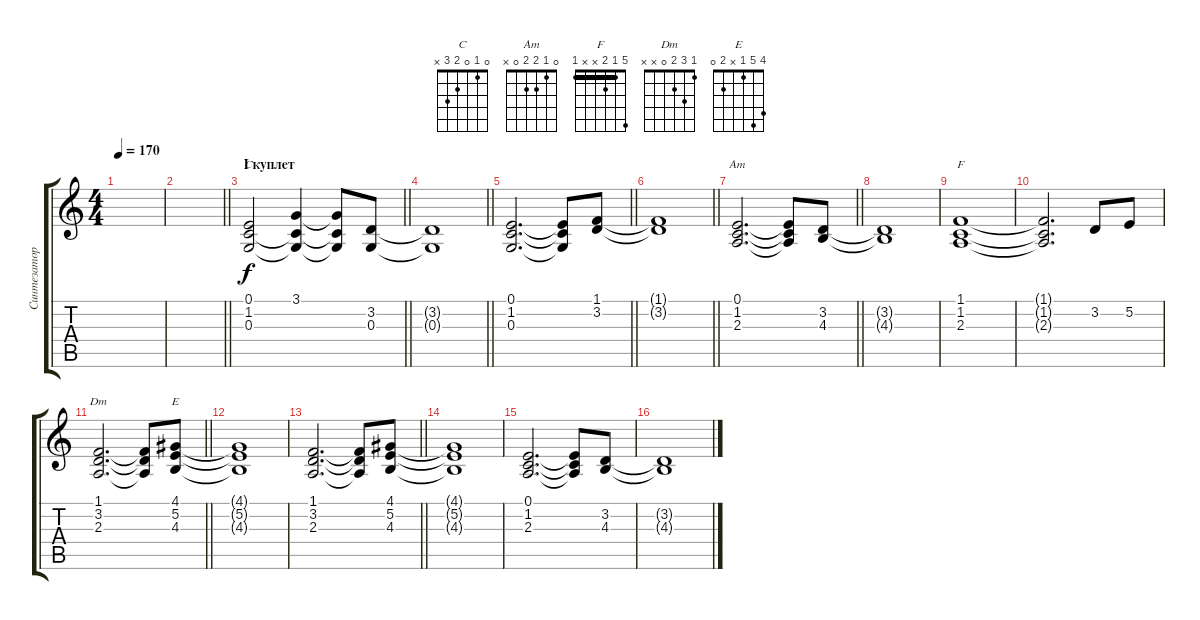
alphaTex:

\track ("Синтезатор" "Синтезатор") {instrument electricpiano1}
\staff {score tabs}
\tuning (E4 B3 G3 D3 A2 E2) {hide}
\chord ("C" 0 1 0 2 3 x)
\chord ("Am" 0 1 2 2 0 x)
\chord ("F" 5 1 2 x x 1) {barre 1}
\chord ("Dm" 1 3 2 0 x x)
\chord ("E" 4 5 1 x 2 0)
\ts (4 4)
\tempo 170
\clef g2
\ks c
|
\barLineRight lightlight
|
\section ("" "I куплет")
\barLineRight lightlight
(0.1 1.2 0.3).2{ch "C"} (3.1 1.2{t} 0.3{t}).4 (3.1{t} 1.2{t} 0.3{t}).8 (3.2 0.3).8 |
\barLineRight lightlight
(3.2{t} 0.3{t}).1 |
\barLineRight lightlight
(0.1 1.2 0.3).2{d} (0.1{t} 1.2{t} 0.3{t}).8 (1.1 3.2).8 |
\barLineRight lightlight
(1.1{t} 3.2{t}).1 |
\barLineRight lightlight
(0.1 1.2 2.3).2{d ch "Am"} (0.1{t} 1.2{t} 2.3{t}).8 (3.2 4.3).8 |
(3.2{t} 4.3{t}).1 |
(1.1 1.2 2.3).1{ch "F"} |
(1.1{t} 1.2{t} 2.3{t}).2{d} 3.2.8 5.2.8 |
\barLineRight lightlight
(1.1 3.2 2.3).2{d ch "Dm"} (1.1{t} 3.2{t} 2.3{t}).8 (4.1 5.2 4.3).8{ch "E"} |
(4.1{t} 5.2{t} 4.3{t}).1 |
\barLineRight lightlight
(1.1 3.2 2.3).2{d} (1.1{t} 3.2{t} 2.3{t}).8 (4.1 5.2 4.3).8 |
(4.1{t} 5.2{t} 4.3{t}).1 |
(0.1 1.2 2.3).2{d} (0.1{t} 1.2{t} 2.3{t}).8 (3.2 4.3).8 |
(3.2{t} 4.3{t}).1
